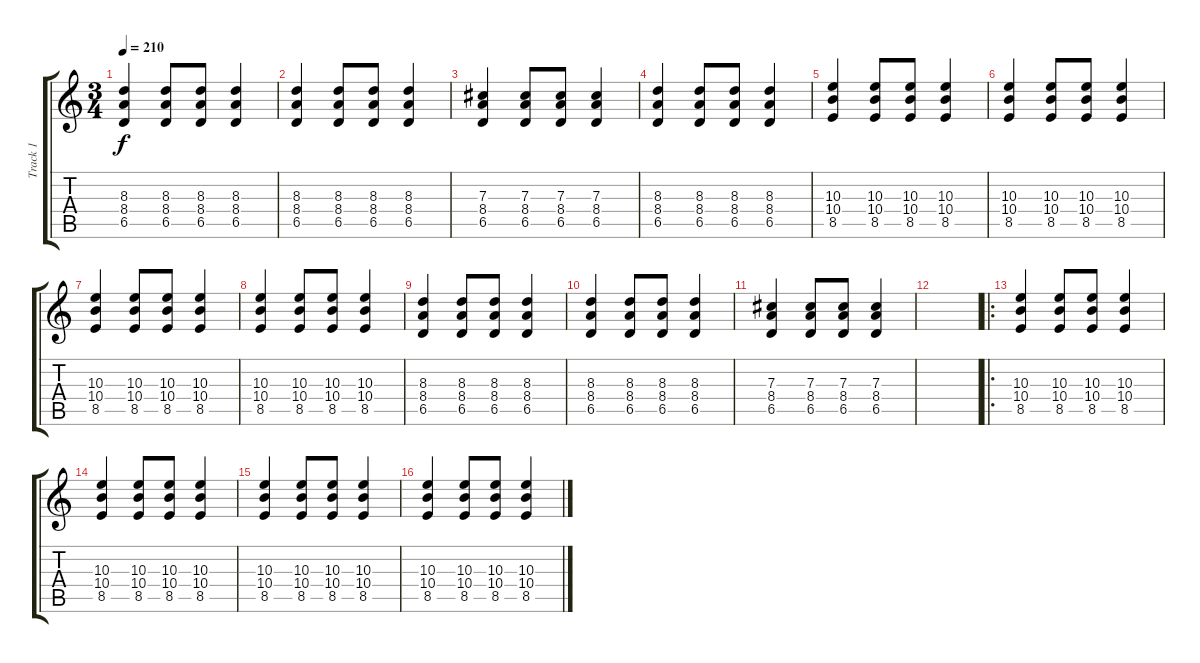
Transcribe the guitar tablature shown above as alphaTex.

\track ("Track 1" "Track 1") {instrument distortionguitar}
\staff {score tabs}
\tuning (Eb4 Bb3 Gb3 Db3 Ab2 Eb2) {hide}
\ts (3 4)
\tempo 210
\clef g2
\ks c
(8.3 8.4 6.5).4{dy f} (8.3 8.4 6.5).8 (8.3 8.4 6.5).8 (8.3 8.4 6.5).4 |
(8.3 8.4 6.5).4 (8.3 8.4 6.5).8 (8.3 8.4 6.5).8 (8.3 8.4 6.5).4 |
(7.3 8.4 6.5).4 (7.3 8.4 6.5).8 (7.3 8.4 6.5).8 (7.3 8.4 6.5).4 |
(8.3 8.4 6.5).4 (8.3 8.4 6.5).8 (8.3 8.4 6.5).8 (8.3 8.4 6.5).4 |
(10.3 10.4 8.5).4 (10.3 10.4 8.5).8 (10.3 10.4 8.5).8 (10.3 10.4 8.5).4 |
(10.3 10.4 8.5).4 (10.3 10.4 8.5).8 (10.3 10.4 8.5).8 (10.3 10.4 8.5).4 |
(10.3 10.4 8.5).4 (10.3 10.4 8.5).8 (10.3 10.4 8.5).8 (10.3 10.4 8.5).4 |
(10.3 10.4 8.5).4 (10.3 10.4 8.5).8 (10.3 10.4 8.5).8 (10.3 10.4 8.5).4 |
(8.3 8.4 6.5).4 (8.3 8.4 6.5).8 (8.3 8.4 6.5).8 (8.3 8.4 6.5).4 |
(8.3 8.4 6.5).4 (8.3 8.4 6.5).8 (8.3 8.4 6.5).8 (8.3 8.4 6.5).4 |
(7.3 8.4 6.5).4 (7.3 8.4 6.5).8 (7.3 8.4 6.5).8 (7.3 8.4 6.5).4 |
|
\ro
(10.3 10.4 8.5).4 (10.3 10.4 8.5).8 (10.3 10.4 8.5).8 (10.3 10.4 8.5).4 |
(10.3 10.4 8.5).4 (10.3 10.4 8.5).8 (10.3 10.4 8.5).8 (10.3 10.4 8.5).4 |
(10.3 10.4 8.5).4 (10.3 10.4 8.5).8 (10.3 10.4 8.5).8 (10.3 10.4 8.5).4 |
(10.3 10.4 8.5).4 (10.3 10.4 8.5).8 (10.3 10.4 8.5).8 (10.3 10.4 8.5).4
